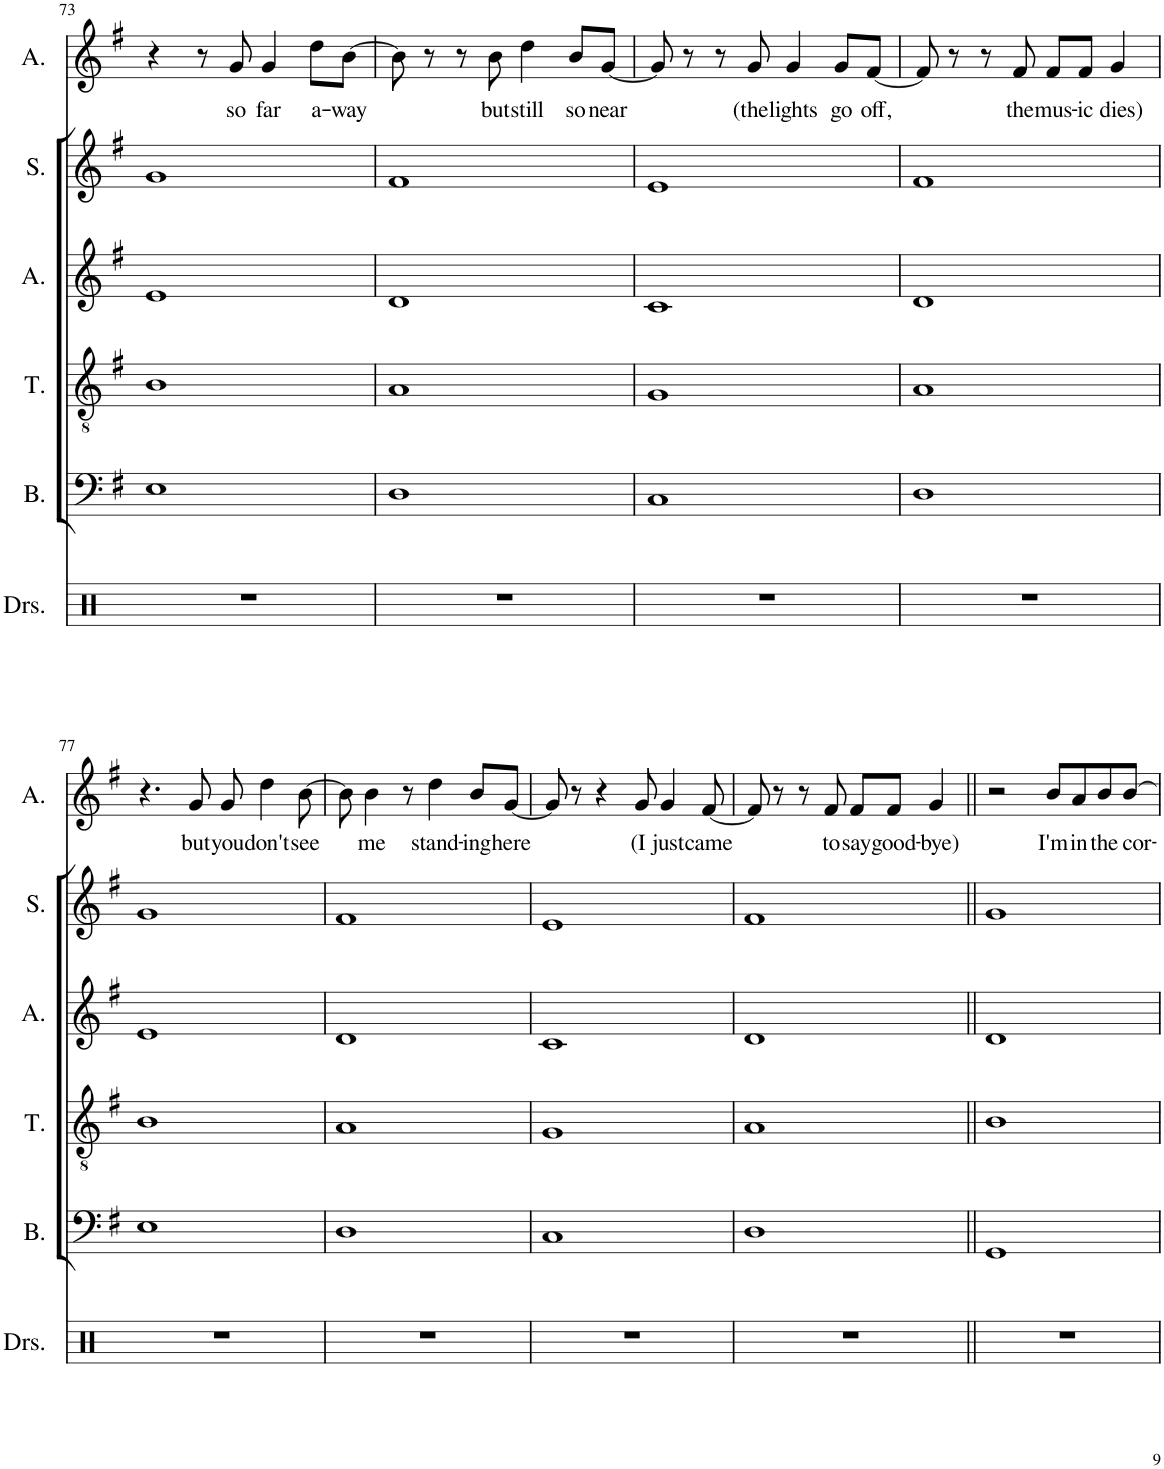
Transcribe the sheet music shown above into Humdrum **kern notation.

**kern	**kern	**kern	**kern	**kern	**kern	**text
*part6	*part5	*part4	*part3	*part2	*part1	*part1
*staff6	*staff5	*staff4	*staff3	*staff2	*staff1	*staff1
*I"Drumset	*I"Bass	*I"Tenor	*I"Alto	*I"Soprano	*I"Alto	*
*I'Drs.	*I'B.	*I'T.	*I'A.	*I'S.	*I'A.	*
!!LO:PB:g=z
*clefX	*clefF4	*clefGv2	*clefG2	*clefG2	*clefG2	*
*k[]	*k[f#]	*k[f#]	*k[f#]	*k[f#]	*k[f#]	*
*M4/4	*M4/4	*M4/4	*M4/4	*M4/4	*M4/4	*
=73	=73	=73	=73	=73	=73	=73
1r	1E	1B	1e	1g	4r	.
.	.	.	.	.	8r	.
!	!	!	!	!	!	!LO:LY:b
.	.	.	.	.	8g/	so
!	!	!	!	!	!	!LO:LY:b
.	.	.	.	.	4g/	far
!	!	!	!	!	!	!LO:LY:b
.	.	.	.	.	8dd\L	a-
!	!	!	!	!	!	!LO:LY:b
.	.	.	.	.	[8b\J	-way
=74	=74	=74	=74	=74	=74	=74
1r	1D	1A	1d	1f#	8b\]	.
.	.	.	.	.	8r	.
.	.	.	.	.	8r	.
!	!	!	!	!	!	!LO:LY:b
.	.	.	.	.	8b\	but
!	!	!	!	!	!	!LO:LY:b
.	.	.	.	.	4dd\	still
!	!	!	!	!	!	!LO:LY:b
.	.	.	.	.	8b/L	so
!	!	!	!	!	!	!LO:LY:b
.	.	.	.	.	[8g/J	near
=75	=75	=75	=75	=75	=75	=75
1r	1C	1G	1c	1e	8g/]	.
.	.	.	.	.	8r	.
.	.	.	.	.	8r	.
!	!	!	!	!	!	!LO:LY:b
.	.	.	.	.	8g/	(the
!	!	!	!	!	!	!LO:LY:b
.	.	.	.	.	4g/	lights
!	!	!	!	!	!	!LO:LY:b
.	.	.	.	.	8g/L	go
!	!	!	!	!	!	!LO:LY:b
.	.	.	.	.	[8f#/J	off,
=76	=76	=76	=76	=76	=76	=76
1r	1D	1A	1d	1f#	8f#/]	.
.	.	.	.	.	8r	.
.	.	.	.	.	8r	.
!	!	!	!	!	!	!LO:LY:b
.	.	.	.	.	8f#/	the
!	!	!	!	!	!	!LO:LY:b
.	.	.	.	.	8f#/L	mus-
!	!	!	!	!	!	!LO:LY:b
.	.	.	.	.	8f#/J	-ic
!	!	!	!	!	!	!LO:LY:b
.	.	.	.	.	4g/	dies)
!!LO:LB:g=z
=77	=77	=77	=77	=77	=77	=77
1r	1E	1B	1e	1g	4.r	.
!	!	!	!	!	!	!LO:LY:b
.	.	.	.	.	8g/	but
!	!	!	!	!	!	!LO:LY:b
.	.	.	.	.	8g/	you
!	!	!	!	!	!	!LO:LY:b
.	.	.	.	.	4dd\	don't
!	!	!	!	!	!	!LO:LY:b
.	.	.	.	.	[8b\	see
=78	=78	=78	=78	=78	=78	=78
1r	1D	1A	1d	1f#	8b\]	.
!	!	!	!	!	!	!LO:LY:b
.	.	.	.	.	4b\	me
.	.	.	.	.	8r	.
!	!	!	!	!	!	!LO:LY:b
.	.	.	.	.	4dd\	stand-
!	!	!	!	!	!	!LO:LY:b
.	.	.	.	.	8b/L	-ing
!	!	!	!	!	!	!LO:LY:b
.	.	.	.	.	[8g/J	here
=79	=79	=79	=79	=79	=79	=79
1r	1C	1G	1c	1e	8g/]	.
.	.	.	.	.	8r	.
.	.	.	.	.	4r	.
!	!	!	!	!	!	!LO:LY:b
.	.	.	.	.	8g/	(I
!	!	!	!	!	!	!LO:LY:b
.	.	.	.	.	4g/	just
!	!	!	!	!	!	!LO:LY:b
.	.	.	.	.	[8f#/	came
=80	=80	=80	=80	=80	=80	=80
1r	1D	1A	1d	1f#	8f#/]	.
.	.	.	.	.	8r	.
.	.	.	.	.	8r	.
!	!	!	!	!	!	!LO:LY:b
.	.	.	.	.	8f#/	to
!	!	!	!	!	!	!LO:LY:b
.	.	.	.	.	8f#/L	say
!	!	!	!	!	!	!LO:LY:b
.	.	.	.	.	8f#/J	good-
!	!	!	!	!	!	!LO:LY:b
.	.	.	.	.	4g/	-bye)
=81||	=81||	=81||	=81||	=81||	=81||	=81||
1r	1GG	1B	1d	1g	2r	.
!	!	!	!	!	!	!LO:LY:b
.	.	.	.	.	8b/L	I'm
!	!	!	!	!	!	!LO:LY:b
.	.	.	.	.	8a/	in
!	!	!	!	!	!	!LO:LY:b
.	.	.	.	.	8b/	the
!	!	!	!	!	!	!LO:LY:b
.	.	.	.	.	[8b/J	cor-
=	=	=	=	=	=	=
*-	*-	*-	*-	*-	*-	*-
